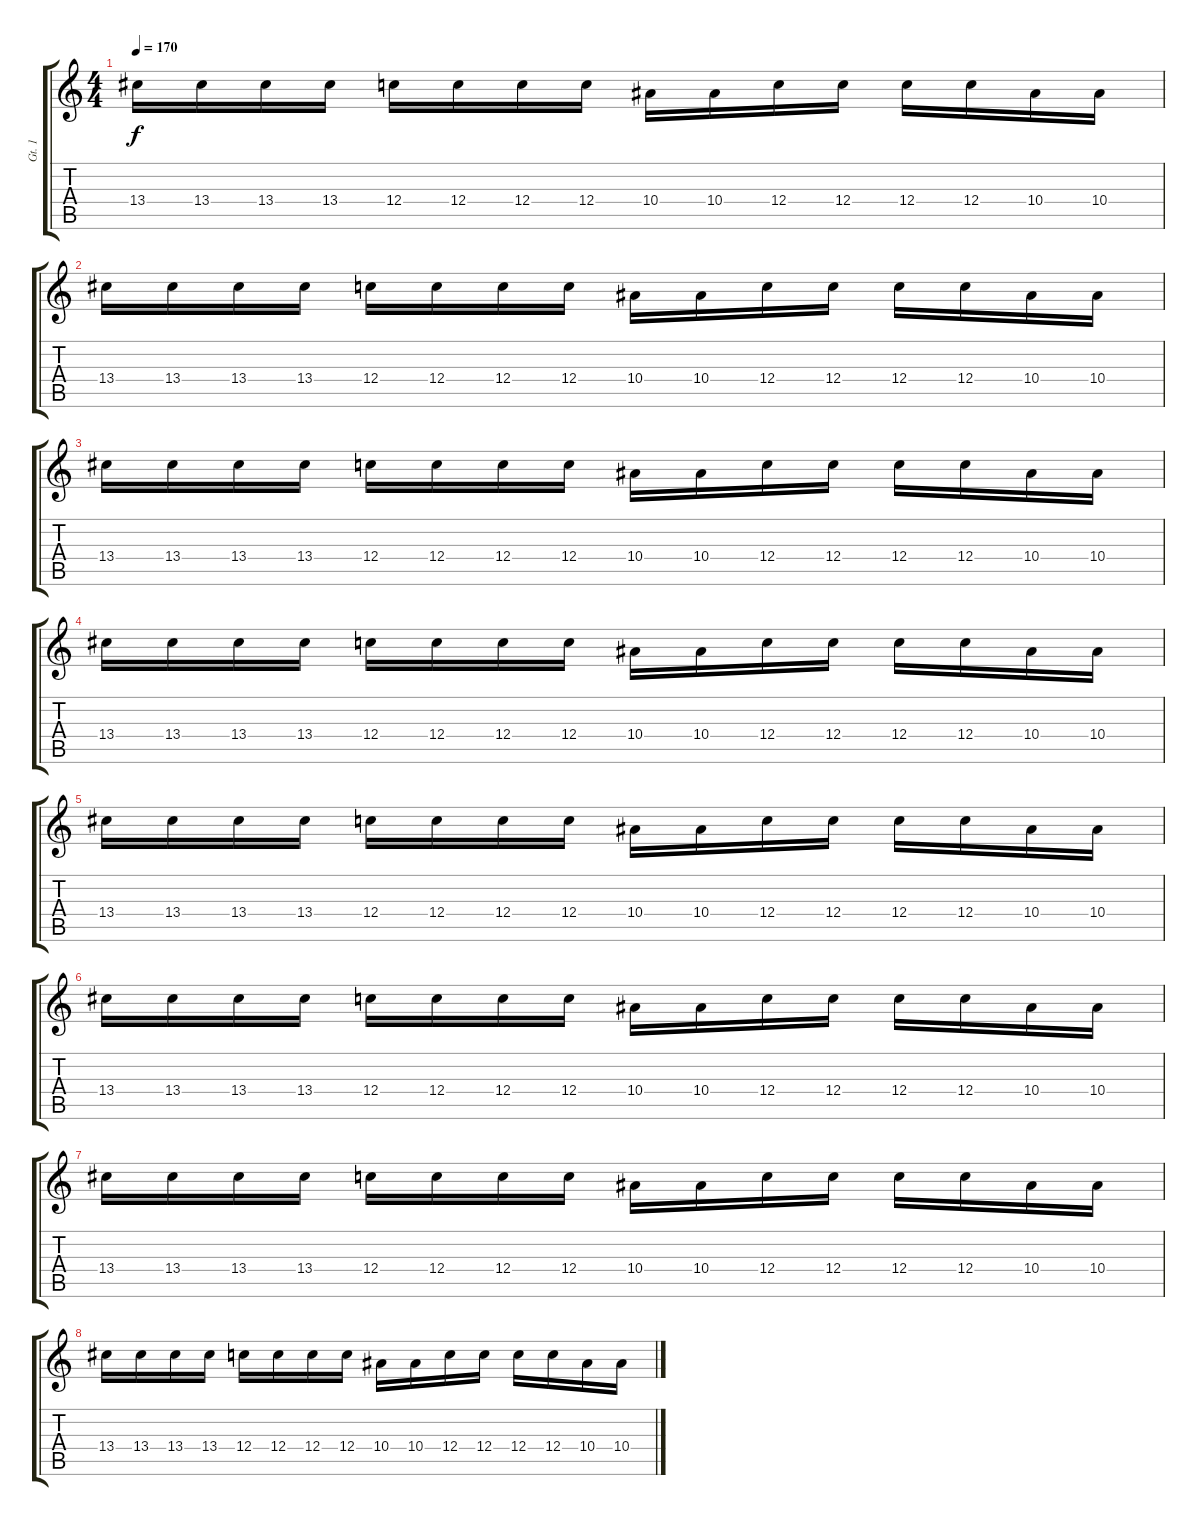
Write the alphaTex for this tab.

\track ("Gt. 1" "Gt. 1") {instrument overdrivenguitar}
\staff {score tabs}
\tuning (D4 A3 F3 C3 G2 C2) {hide}
\ts (4 4)
\tempo 170
\clef g2
\ks c
13.4.16{dy f} 13.4.16 13.4.16 13.4.16 12.4.16 12.4.16 12.4.16 12.4.16 10.4.16 10.4.16 12.4.16 12.4.16 12.4.16 12.4.16 10.4.16 10.4.16 |
13.4.16 13.4.16 13.4.16 13.4.16 12.4.16 12.4.16 12.4.16 12.4.16 10.4.16 10.4.16 12.4.16 12.4.16 12.4.16 12.4.16 10.4.16 10.4.16 |
13.4.16 13.4.16 13.4.16 13.4.16 12.4.16 12.4.16 12.4.16 12.4.16 10.4.16 10.4.16 12.4.16 12.4.16 12.4.16 12.4.16 10.4.16 10.4.16 |
13.4.16 13.4.16 13.4.16 13.4.16 12.4.16 12.4.16 12.4.16 12.4.16 10.4.16 10.4.16 12.4.16 12.4.16 12.4.16 12.4.16 10.4.16 10.4.16 |
13.4.16 13.4.16 13.4.16 13.4.16 12.4.16 12.4.16 12.4.16 12.4.16 10.4.16 10.4.16 12.4.16 12.4.16 12.4.16 12.4.16 10.4.16 10.4.16 |
13.4.16 13.4.16 13.4.16 13.4.16 12.4.16 12.4.16 12.4.16 12.4.16 10.4.16 10.4.16 12.4.16 12.4.16 12.4.16 12.4.16 10.4.16 10.4.16 |
13.4.16 13.4.16 13.4.16 13.4.16 12.4.16 12.4.16 12.4.16 12.4.16 10.4.16 10.4.16 12.4.16 12.4.16 12.4.16 12.4.16 10.4.16 10.4.16 |
13.4.16 13.4.16 13.4.16 13.4.16 12.4.16 12.4.16 12.4.16 12.4.16 10.4.16 10.4.16 12.4.16 12.4.16 12.4.16 12.4.16 10.4.16 10.4.16
